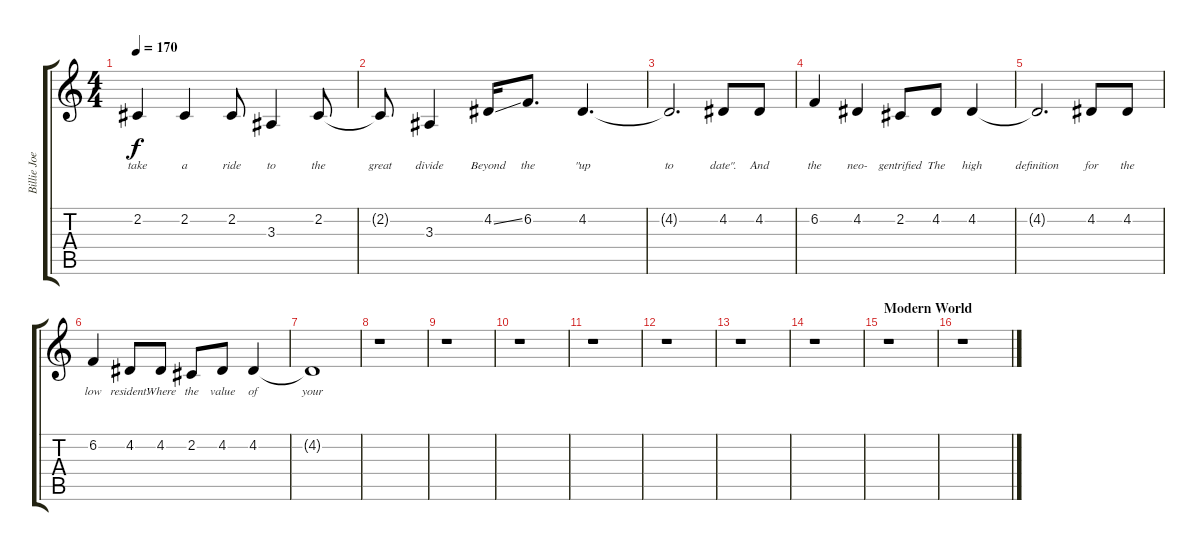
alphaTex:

\track ("Billie Joe Vocal" "Billie Joe") {instrument electricgrandpiano}
\staff {score tabs}
\tuning (E4 B3 G3 D3 A2 E2) {hide}
\ts (4 4)
\tempo 170
\clef g2
\ks c
2.2{t}.4{lyrics (0 "take") lyrics (1 "") lyrics (2 "") lyrics (3 "") lyrics (4 "") dy f} 2.2.4{lyrics (0 "a") lyrics (1 "") lyrics (2 "") lyrics (3 "") lyrics (4 "")} 2.2.8{lyrics (0 "ride") lyrics (1 "") lyrics (2 "") lyrics (3 "") lyrics (4 "")} 3.3.4{lyrics (0 "to") lyrics (1 "") lyrics (2 "") lyrics (3 "") lyrics (4 "")} 2.2.8{lyrics (0 "the") lyrics (1 "") lyrics (2 "") lyrics (3 "") lyrics (4 "")} |
2.2{t}.8{lyrics (0 "great") lyrics (1 "") lyrics (2 "") lyrics (3 "") lyrics (4 "")} 3.3.4{lyrics (0 "divide") lyrics (1 "") lyrics (2 "") lyrics (3 "") lyrics (4 "")} 4.2{ss}.16{lyrics (0 "Beyond") lyrics (1 "") lyrics (2 "") lyrics (3 "") lyrics (4 "")} 6.2.8{d lyrics (0 "the") lyrics (1 "") lyrics (2 "") lyrics (3 "") lyrics (4 "")} 4.2.4{d lyrics (0 "\"up") lyrics (1 "") lyrics (2 "") lyrics (3 "") lyrics (4 "")} |
4.2{t}.2{d lyrics (0 "to") lyrics (1 "") lyrics (2 "") lyrics (3 "") lyrics (4 "")} 4.2.8{lyrics (0 "date\".") lyrics (1 "") lyrics (2 "") lyrics (3 "") lyrics (4 "")} 4.2.8{lyrics (0 "And") lyrics (1 "") lyrics (2 "") lyrics (3 "") lyrics (4 "")} |
6.2.4{lyrics (0 "the") lyrics (1 "") lyrics (2 "") lyrics (3 "") lyrics (4 "")} 4.2.4{lyrics (0 "neo-") lyrics (1 "") lyrics (2 "") lyrics (3 "") lyrics (4 "")} 2.2.8{lyrics (0 "gentrified") lyrics (1 "") lyrics (2 "") lyrics (3 "") lyrics (4 "")} 4.2.8{lyrics (0 "The") lyrics (1 "") lyrics (2 "") lyrics (3 "") lyrics (4 "")} 4.2.4{lyrics (0 "high") lyrics (1 "") lyrics (2 "") lyrics (3 "") lyrics (4 "")} |
4.2{t}.2{d lyrics (0 "definition") lyrics (1 "") lyrics (2 "") lyrics (3 "") lyrics (4 "")} 4.2.8{lyrics (0 "for") lyrics (1 "") lyrics (2 "") lyrics (3 "") lyrics (4 "")} 4.2.8{lyrics (0 "the") lyrics (1 "") lyrics (2 "") lyrics (3 "") lyrics (4 "")} |
6.2.4{lyrics (0 "low") lyrics (1 "") lyrics (2 "") lyrics (3 "") lyrics (4 "")} 4.2.8{lyrics (0 "resident.") lyrics (1 "") lyrics (2 "") lyrics (3 "") lyrics (4 "")} 4.2.8{lyrics (0 "Where") lyrics (1 "") lyrics (2 "") lyrics (3 "") lyrics (4 "")} 2.2.8{lyrics (0 "the") lyrics (1 "") lyrics (2 "") lyrics (3 "") lyrics (4 "")} 4.2.8{lyrics (0 "value") lyrics (1 "") lyrics (2 "") lyrics (3 "") lyrics (4 "")} 4.2.4{lyrics (0 "of") lyrics (1 "") lyrics (2 "") lyrics (3 "") lyrics (4 "")} |
4.2{t}.1{lyrics (0 "your") lyrics (1 "") lyrics (2 "") lyrics (3 "") lyrics (4 "")} |
r.1 |
r.1 |
r.1 |
r.1 |
r.1 |
r.1 |
r.1 |
\section ("" "Modern World")
r.1 |
r.1
